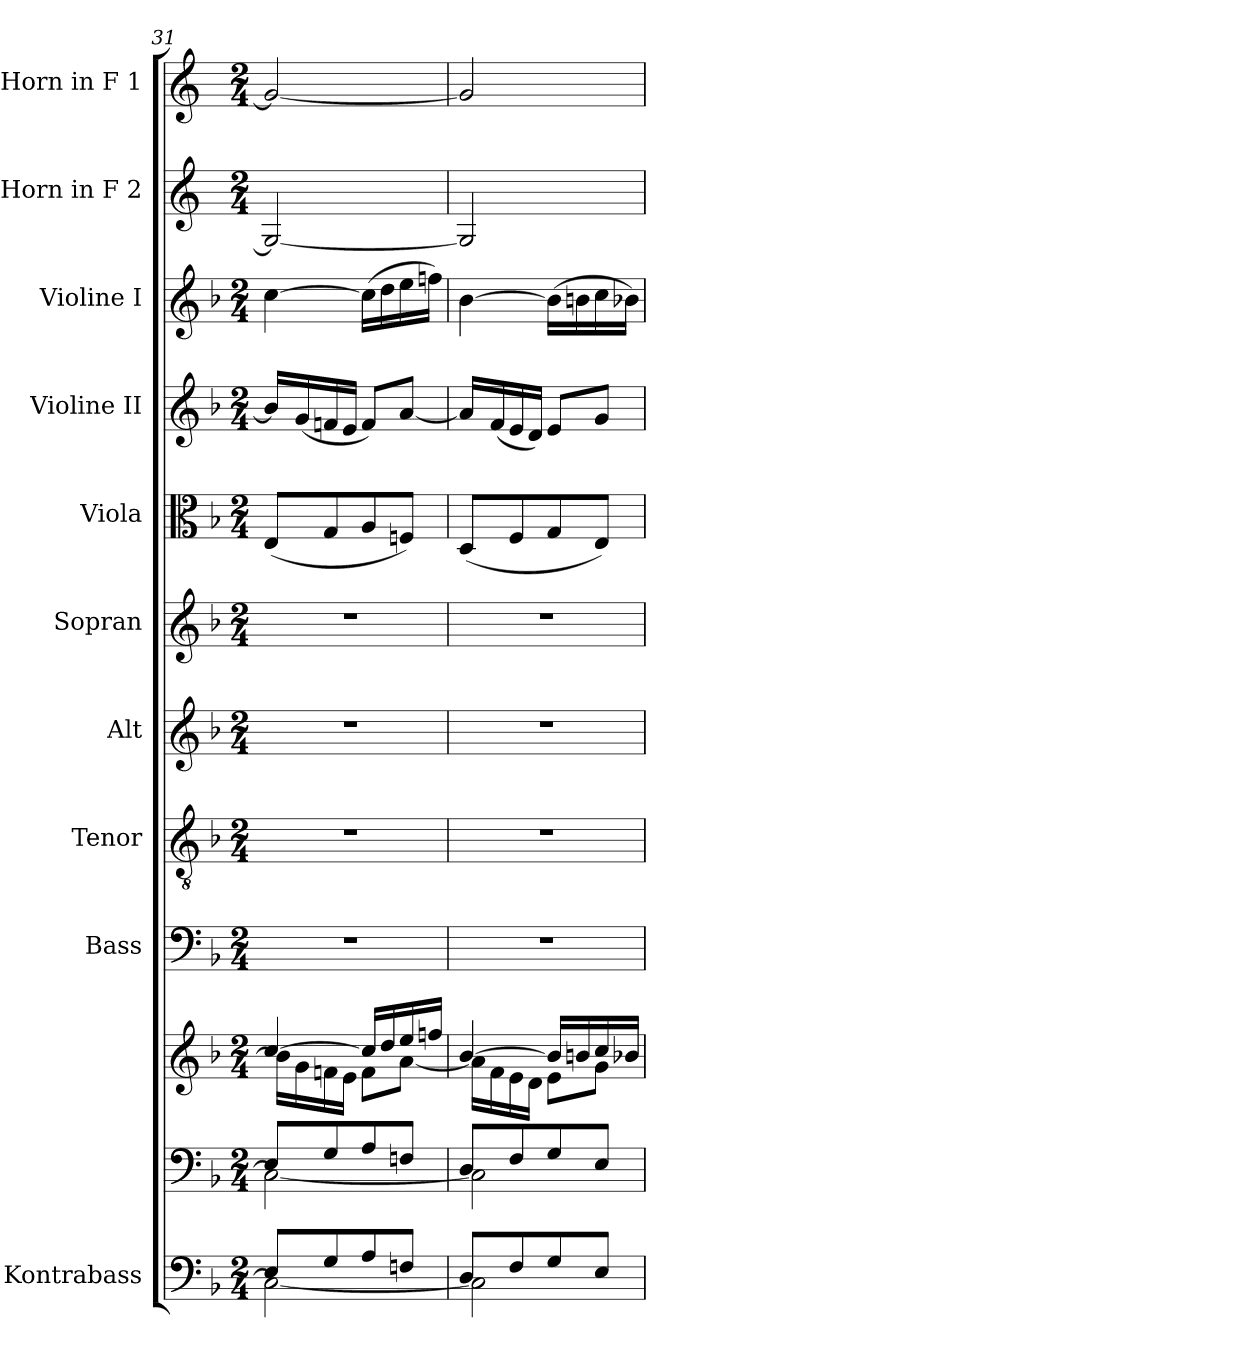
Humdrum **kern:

**kern	**kern	**kern	**kern	**kern	**kern	**kern	**kern	**kern	**kern	**kern	**kern
*part11	*part10	*part10	*part9	*part8	*part7	*part6	*part5	*part4	*part3	*part2	*part1
*staff12	*staff11	*staff10	*staff9	*staff8	*staff7	*staff6	*staff5	*staff4	*staff3	*staff2	*staff1
*I"Kontrabass	*	*	*I"Bass	*I"Tenor	*I"Alt	*I"Sopran	*I"Viola	*I"Violine II	*I"Violine I	*I"Horn in F 2	*I"Horn in F 1
*I'Kb.	*	*	*I'B	*I'T	*I'A	*I'S	*I'Vla.	*I'Vl. II	*I'Vl. I	*I'Hrn. 2	*I'Hrn. 1
*clefF4	*clefF4	*clefG2	*clefF4	*clefGv2	*clefG2	*clefG2	*clefC3	*clefG2	*clefG2	*clefG2	*clefG2
*ITrd7c12	*	*	*	*	*	*	*	*	*	*ITrd4c7	*ITrd4c7
*k[b-]	*k[b-]	*k[b-]	*k[b-]	*k[b-]	*k[b-]	*k[b-]	*k[b-]	*k[b-]	*k[b-]	*k[b-]	*k[b-]
*F:	*F:	*F:	*F:	*F:	*F:	*F:	*F:	*F:	*F:	*F:	*F:
*M2/4	*M2/4	*M2/4	*M2/4	*M2/4	*M2/4	*M2/4	*M2/4	*M2/4	*M2/4	*M2/4	*M2/4
=31	=31	=31	=31	=31	=31	=31	=31	=31	=31	=31	=31
*^	*^	*^	*	*	*	*	*	*	*	*	*
8EE/L	2CC\_	8E/L	2C\_	[>4cc/	16b-\LL]	2r	2r	2r	2r	(<8E/L	16b-/LL]	[4cc\	2C/_	2c/_
.	.	.	.	.	16g\	.	.	.	.	.	(<16g/	.	.	.
8GG/	.	8G/	.	.	16fn\	.	.	.	.	8G/	16fn/	.	.	.
.	.	.	.	.	16e\JJ	.	.	.	.	.	16e/JJ	.	.	.
8AA/	.	8A/	.	16cc/LL]	8f\L	.	.	.	.	8A/	8f/L)	(>16cc\LL]	.	.
.	.	.	.	16dd/	.	.	.	.	.	.	.	16dd\	.	.
8FFn/J	.	8Fn/J	.	16ee/	[<8a\J	.	.	.	.	8Fn/J)	[8a/J	16ee\	.	.
.	.	.	.	16ffn/JJ	.	.	.	.	.	.	.	16ffn\JJ)	.	.
=32	=32	=32	=32	=32	=32	=32	=32	=32	=32	=32	=32	=32	=32	=32
8DD/L	2CC\]	8D/L	2C\]	[>4b-/	16a\LL]	2r	2r	2r	2r	(<8D/L	16a/LL]	[4b-\	2C/]	2c/]
.	.	.	.	.	16f\	.	.	.	.	.	(<16f/	.	.	.
8FF/	.	8F/	.	.	16e\	.	.	.	.	8F/	16e/	.	.	.
.	.	.	.	.	16d\JJ	.	.	.	.	.	16d/JJ)	.	.	.
8GG/	.	8G/	.	16b-/LL]	8e\L	.	.	.	.	8G/	8e/L	(>16b-\LL]	.	.
.	.	.	.	16bn/	.	.	.	.	.	.	.	16bn\	.	.
8EE/J	.	8E/J	.	16cc/	8g\J	.	.	.	.	8E/J)	8g/J	16cc\	.	.
.	.	.	.	16b-X/JJ	.	.	.	.	.	.	.	16b-X\JJ)	.	.
*v	*v	*	*	*	*	*	*	*	*	*	*	*	*	*
*	*v	*v	*	*	*	*	*	*	*	*	*	*	*
*	*	*v	*v	*	*	*	*	*	*	*	*	*
=	=	=	=	=	=	=	=	=	=	=	=
*-	*-	*-	*-	*-	*-	*-	*-	*-	*-	*-	*-
